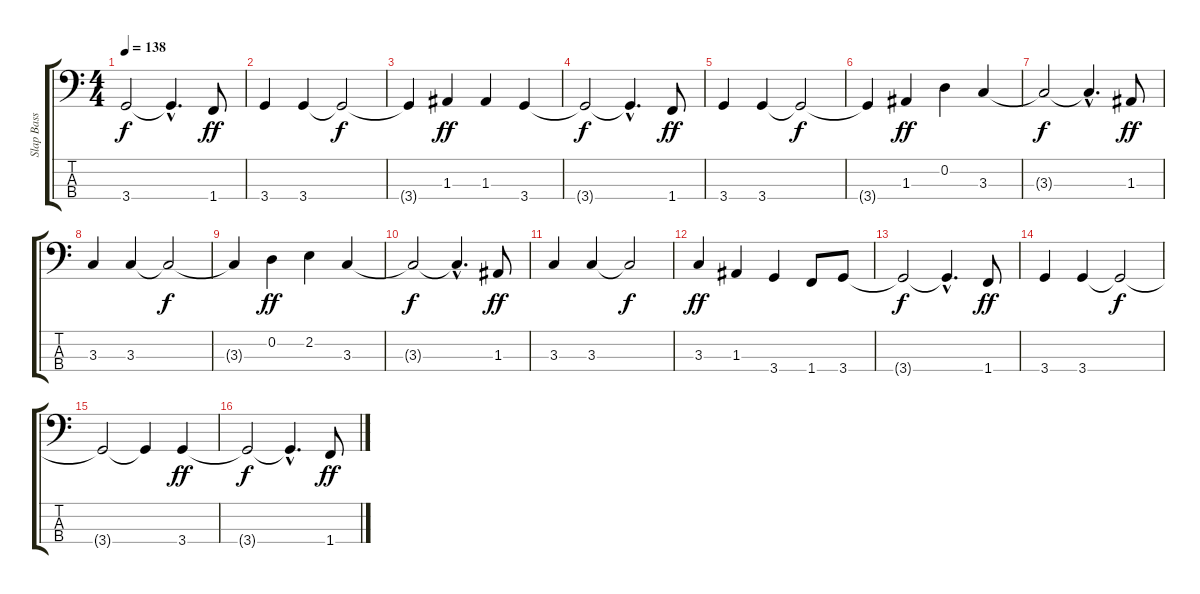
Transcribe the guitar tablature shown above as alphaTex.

\track ("Slap Bass" "Slap Bass") {instrument slapbass1}
\staff {score tabs}
\tuning (G2 D2 A1 E1) {hide}
\ts (4 4)
\tempo 138
\clef f4
\ks c
3.4{t}.2{dy f} 3.4{hac t}.4{d} 1.4.8{dy ff} |
3.4.4 3.4.4 3.4{t}.2{dy f} |
3.4{t}.4 1.3.4{dy ff} 1.3.4 3.4.4 |
3.4{t}.2{dy f} 3.4{hac t}.4{d} 1.4.8{dy ff} |
3.4.4 3.4.4 3.4{t}.2{dy f} |
3.4{t}.4 1.3.4{dy ff} 0.2.4 3.3.4 |
3.3{t}.2{dy f} 3.3{hac t}.4{d} 1.3.8{dy ff} |
3.3.4 3.3.4 3.3{t}.2{dy f} |
3.3{t}.4 0.2.4{dy ff} 2.2.4 3.3.4 |
3.3{t}.2{dy f} 3.3{hac t}.4{d} 1.3.8{dy ff} |
3.3.4 3.3.4 3.3{t}.2{dy f} |
3.3.4{dy ff} 1.3.4 3.4.4 1.4.8 3.4.8 |
3.4{t}.2{dy f} 3.4{hac t}.4{d} 1.4.8{dy ff} |
3.4.4 3.4.4 3.4{t}.2{dy f} |
3.4{t}.2 3.4{t}.4 3.4.4{dy ff} |
3.4{t}.2{dy f} 3.4{hac t}.4{d} 1.4.8{dy ff}
